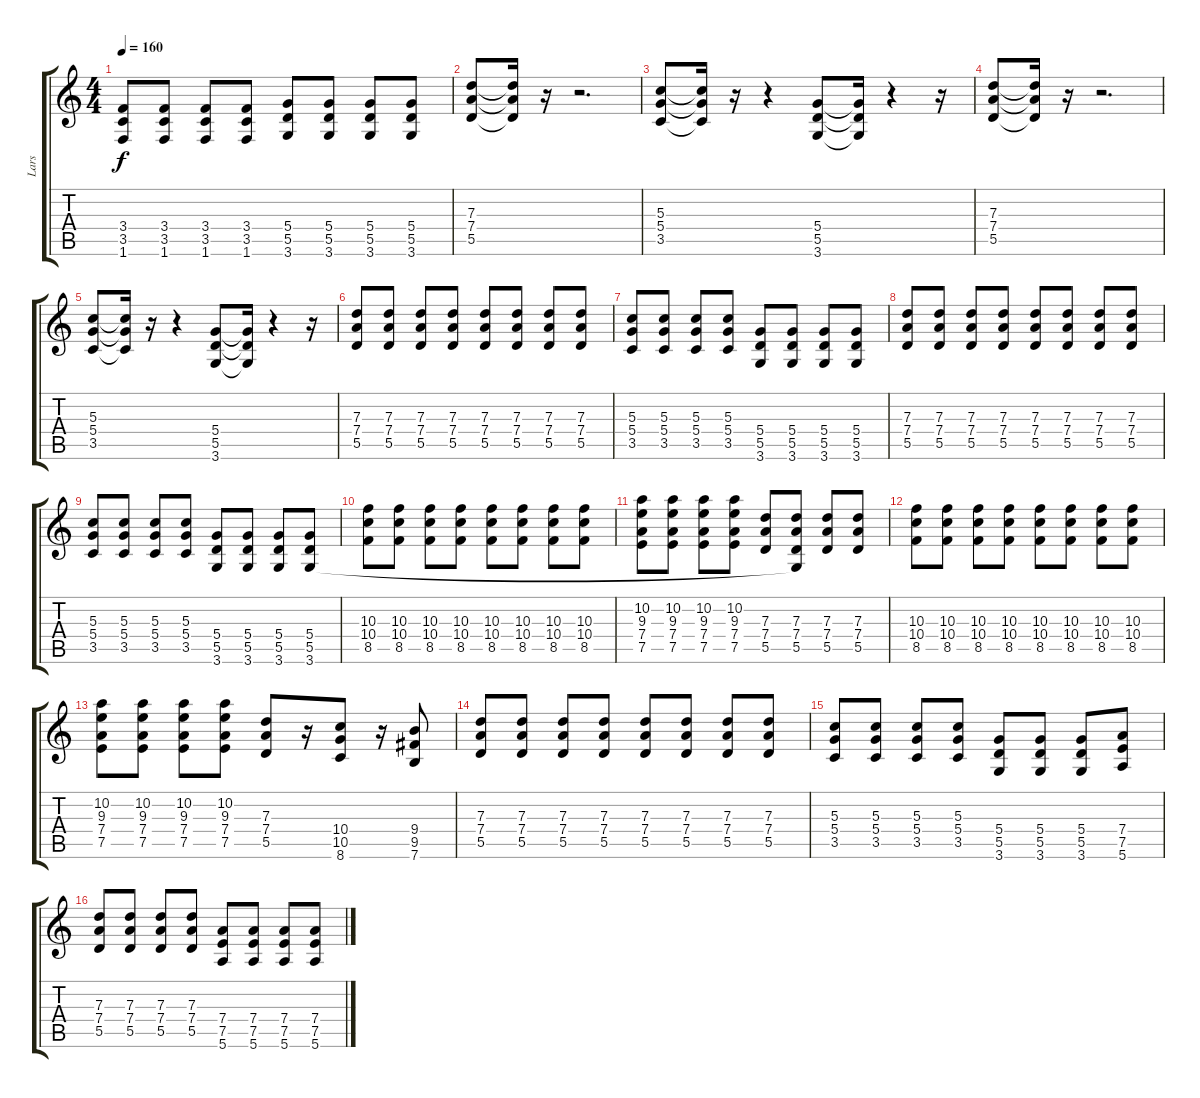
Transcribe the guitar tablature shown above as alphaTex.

\track ("Lars" "Lars") {instrument distortionguitar}
\staff {score tabs}
\tuning (E4 B3 G3 D3 A2 E2) {hide}
\ts (4 4)
\tempo 160
\clef g2
\ks c
(3.4 3.5 1.6).8{dy f} (3.4 3.5 1.6).8 (3.4 3.5 1.6).8 (3.4 3.5 1.6).8 (5.4 5.5 3.6).8 (5.4 5.5 3.6).8 (5.4 5.5 3.6).8 (5.4 5.5 3.6).8 |
(7.3 7.4 5.5).8 (7.3{t} 7.4{t} 5.5{t}).16 r.16 r.2{d} |
(5.3 5.4 3.5).8 (5.3{t} 5.4{t} 3.5{t}).16 r.16 r.4 (5.4 5.5 3.6).8 (5.4{t} 5.5{t} 3.6{t}).16 r.4 r.16 |
(7.3 7.4 5.5).8 (7.3{t} 7.4{t} 5.5{t}).16 r.16 r.2{d} |
(5.3 5.4 3.5).8 (5.3{t} 5.4{t} 3.5{t}).16 r.16 r.4 (5.4 5.5 3.6).8 (5.4{t} 5.5{t} 3.6{t}).16 r.4 r.16 |
(7.3 7.4 5.5).8 (7.3 7.4 5.5).8 (7.3 7.4 5.5).8 (7.3 7.4 5.5).8 (7.3 7.4 5.5).8 (7.3 7.4 5.5).8 (7.3 7.4 5.5).8 (7.3 7.4 5.5).8 |
(5.3 5.4 3.5).8 (5.3 5.4 3.5).8 (5.3 5.4 3.5).8 (5.3 5.4 3.5).8 (5.4 5.5 3.6).8 (5.4 5.5 3.6).8 (5.4 5.5 3.6).8 (5.4 5.5 3.6).8 |
(7.3 7.4 5.5).8 (7.3 7.4 5.5).8 (7.3 7.4 5.5).8 (7.3 7.4 5.5).8 (7.3 7.4 5.5).8 (7.3 7.4 5.5).8 (7.3 7.4 5.5).8 (7.3 7.4 5.5).8 |
(5.3 5.4 3.5).8 (5.3 5.4 3.5).8 (5.3 5.4 3.5).8 (5.3 5.4 3.5).8 (5.4 5.5 3.6).8 (5.4 5.5 3.6).8 (5.4 5.5 3.6).8 (5.4 5.5 3.6).8 |
(10.3 10.4 8.5).8 (10.3 10.4 8.5).8 (10.3 10.4 8.5).8 (10.3 10.4 8.5).8 (10.3 10.4 8.5).8 (10.3 10.4 8.5).8 (10.3 10.4 8.5).8 (10.3 10.4 8.5).8 |
(10.2 9.3 7.4 7.5).8 (10.2 9.3 7.4 7.5).8 (10.2 9.3 7.4 7.5).8 (10.2 9.3 7.4 7.5).8 (7.3 7.4 5.5).8 (7.3 7.4 5.5 3.6{t}).8 (7.3 7.4 5.5).8 (7.3 7.4 5.5).8 |
(10.3 10.4 8.5).8 (10.3 10.4 8.5).8 (10.3 10.4 8.5).8 (10.3 10.4 8.5).8 (10.3 10.4 8.5).8 (10.3 10.4 8.5).8 (10.3 10.4 8.5).8 (10.3 10.4 8.5).8 |
(10.2 9.3 7.4 7.5).8 (10.2 9.3 7.4 7.5).8 (10.2 9.3 7.4 7.5).8 (10.2 9.3 7.4 7.5).8 (7.3 7.4 5.5).8 r.16 (10.4 10.5 8.6).8 r.16 (9.4 9.5 7.6).8 |
(7.3 7.4 5.5).8 (7.3 7.4 5.5).8 (7.3 7.4 5.5).8 (7.3 7.4 5.5).8 (7.3 7.4 5.5).8 (7.3 7.4 5.5).8 (7.3 7.4 5.5).8 (7.3 7.4 5.5).8 |
(5.3 5.4 3.5).8 (5.3 5.4 3.5).8 (5.3 5.4 3.5).8 (5.3 5.4 3.5).8 (5.4 5.5 3.6).8 (5.4 5.5 3.6).8 (5.4 5.5 3.6).8 (7.4 7.5 5.6).8 |
(7.3 7.4 5.5).8 (7.3 7.4 5.5).8 (7.3 7.4 5.5).8 (7.3 7.4 5.5).8 (7.4 7.5 5.6).8 (7.4 7.5 5.6).8 (7.4 7.5 5.6).8 (7.4 7.5 5.6).8
